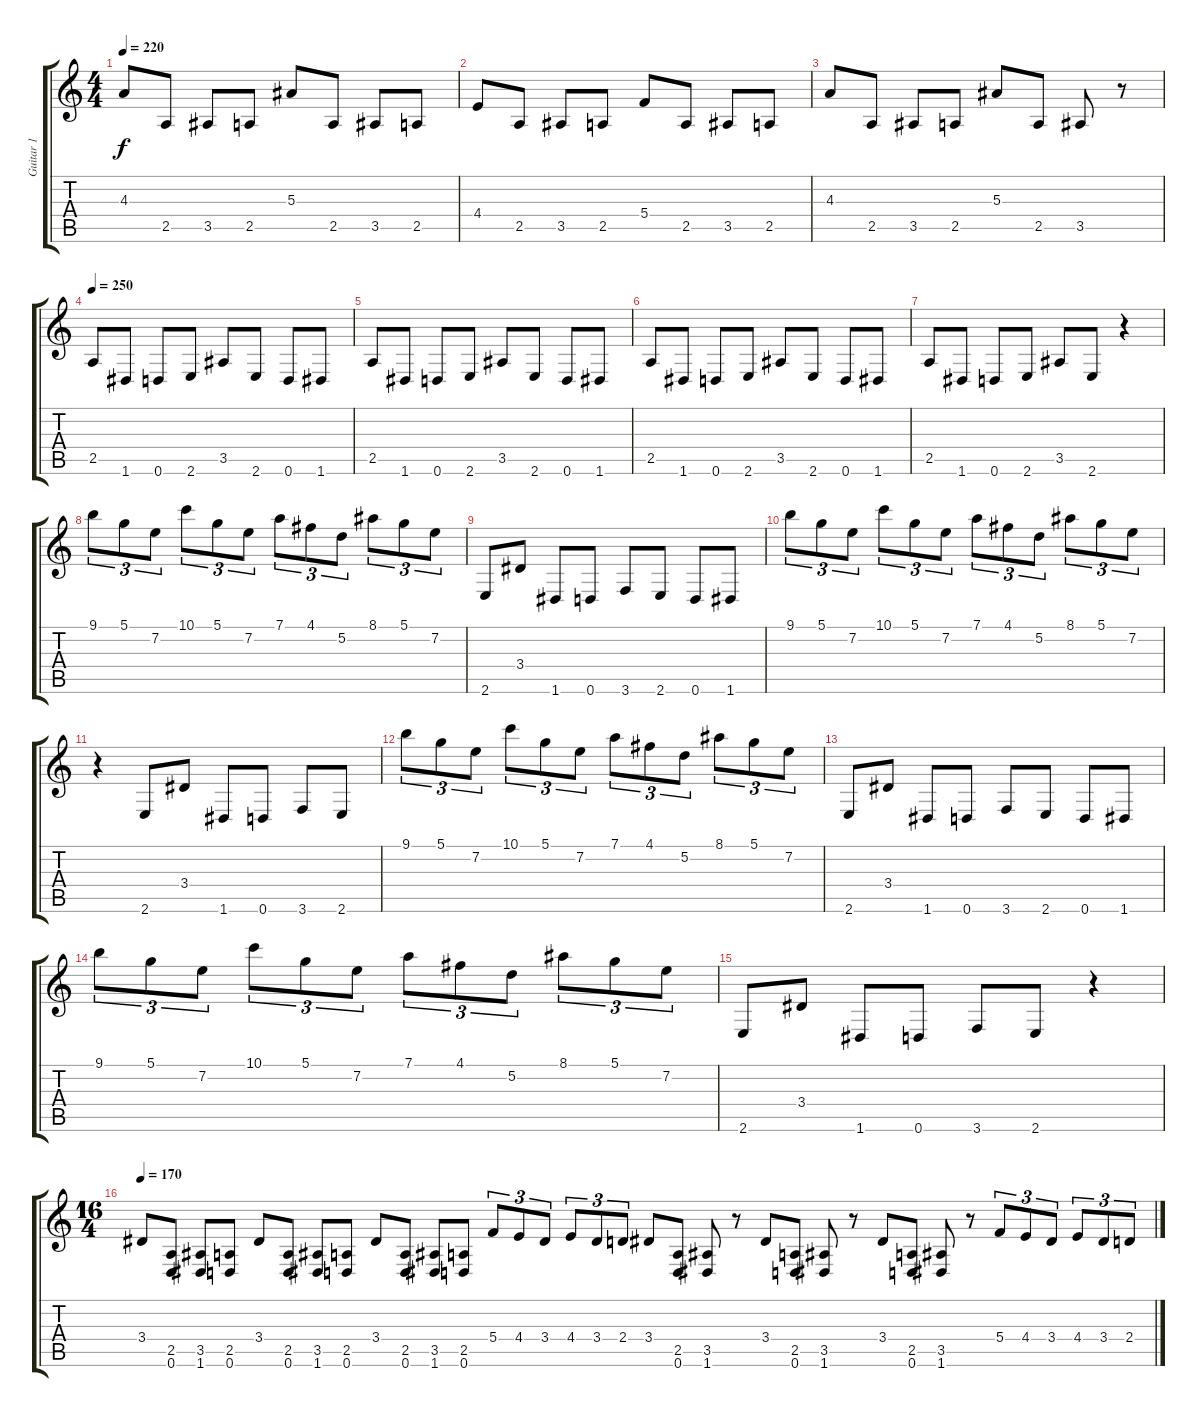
\track ("Guitar 1" "Guitar 1") {instrument distortionguitar}
\staff {score tabs}
\tuning (D4 A3 F3 C3 G2 D2) {hide}
\ts (4 4)
\tempo 220
\clef g2
\ks c
4.3.8{dy f} 2.5.8 3.5.8 2.5.8 5.3.8 2.5.8 3.5.8 2.5.8 |
4.4.8 2.5.8 3.5.8 2.5.8 5.4.8 2.5.8 3.5.8 2.5.8 |
4.3.8 2.5.8 3.5.8 2.5.8 5.3.8 2.5.8 3.5.8 r.8 |
\tempo 250
2.5.8 1.6.8 0.6.8 2.6.8 3.5.8 2.6.8 0.6.8 1.6.8 |
2.5.8 1.6.8 0.6.8 2.6.8 3.5.8 2.6.8 0.6.8 1.6.8 |
2.5.8 1.6.8 0.6.8 2.6.8 3.5.8 2.6.8 0.6.8 1.6.8 |
2.5.8 1.6.8 0.6.8 2.6.8 3.5.8 2.6.8 r.4 |
9.1.8{tu (3 2)} 5.1.8{tu (3 2)} 7.2.8{tu (3 2)} 10.1.8{tu (3 2)} 5.1.8{tu (3 2)} 7.2.8{tu (3 2)} 7.1.8{tu (3 2)} 4.1.8{tu (3 2)} 5.2.8{tu (3 2)} 8.1.8{tu (3 2)} 5.1.8{tu (3 2)} 7.2.8{tu (3 2)} |
2.6.8 3.4.8 1.6.8 0.6.8 3.6.8 2.6.8 0.6.8 1.6.8 |
9.1.8{tu (3 2)} 5.1.8{tu (3 2)} 7.2.8{tu (3 2)} 10.1.8{tu (3 2)} 5.1.8{tu (3 2)} 7.2.8{tu (3 2)} 7.1.8{tu (3 2)} 4.1.8{tu (3 2)} 5.2.8{tu (3 2)} 8.1.8{tu (3 2)} 5.1.8{tu (3 2)} 7.2.8{tu (3 2)} |
r.4 2.6.8 3.4.8 1.6.8 0.6.8 3.6.8 2.6.8 |
9.1.8{tu (3 2)} 5.1.8{tu (3 2)} 7.2.8{tu (3 2)} 10.1.8{tu (3 2)} 5.1.8{tu (3 2)} 7.2.8{tu (3 2)} 7.1.8{tu (3 2)} 4.1.8{tu (3 2)} 5.2.8{tu (3 2)} 8.1.8{tu (3 2)} 5.1.8{tu (3 2)} 7.2.8{tu (3 2)} |
2.6.8 3.4.8 1.6.8 0.6.8 3.6.8 2.6.8 0.6.8 1.6.8 |
9.1.8{tu (3 2)} 5.1.8{tu (3 2)} 7.2.8{tu (3 2)} 10.1.8{tu (3 2)} 5.1.8{tu (3 2)} 7.2.8{tu (3 2)} 7.1.8{tu (3 2)} 4.1.8{tu (3 2)} 5.2.8{tu (3 2)} 8.1.8{tu (3 2)} 5.1.8{tu (3 2)} 7.2.8{tu (3 2)} |
2.6.8 3.4.8 1.6.8 0.6.8 3.6.8 2.6.8 r.4 |
\ts (16 4)
\tempo 170
3.4.8 (2.5 0.6).8 (3.5 1.6).8 (2.5 0.6).8 3.4.8 (2.5 0.6).8 (3.5 1.6).8 (2.5 0.6).8 3.4.8 (2.5 0.6).8 (3.5 1.6).8 (2.5 0.6).8 5.4.8{tu (3 2)} 4.4.8{tu (3 2)} 3.4.8{tu (3 2)} 4.4.8{tu (3 2)} 3.4.8{tu (3 2)} 2.4.8{tu (3 2)} 3.4.8 (2.5 0.6).8 (3.5 1.6).8 r.8 3.4.8 (2.5 0.6).8 (3.5 1.6).8 r.8 3.4.8 (2.5 0.6).8 (3.5 1.6).8 r.8 5.4.8{tu (3 2)} 4.4.8{tu (3 2)} 3.4.8{tu (3 2)} 4.4.8{tu (3 2)} 3.4.8{tu (3 2)} 2.4.8{tu (3 2)}
